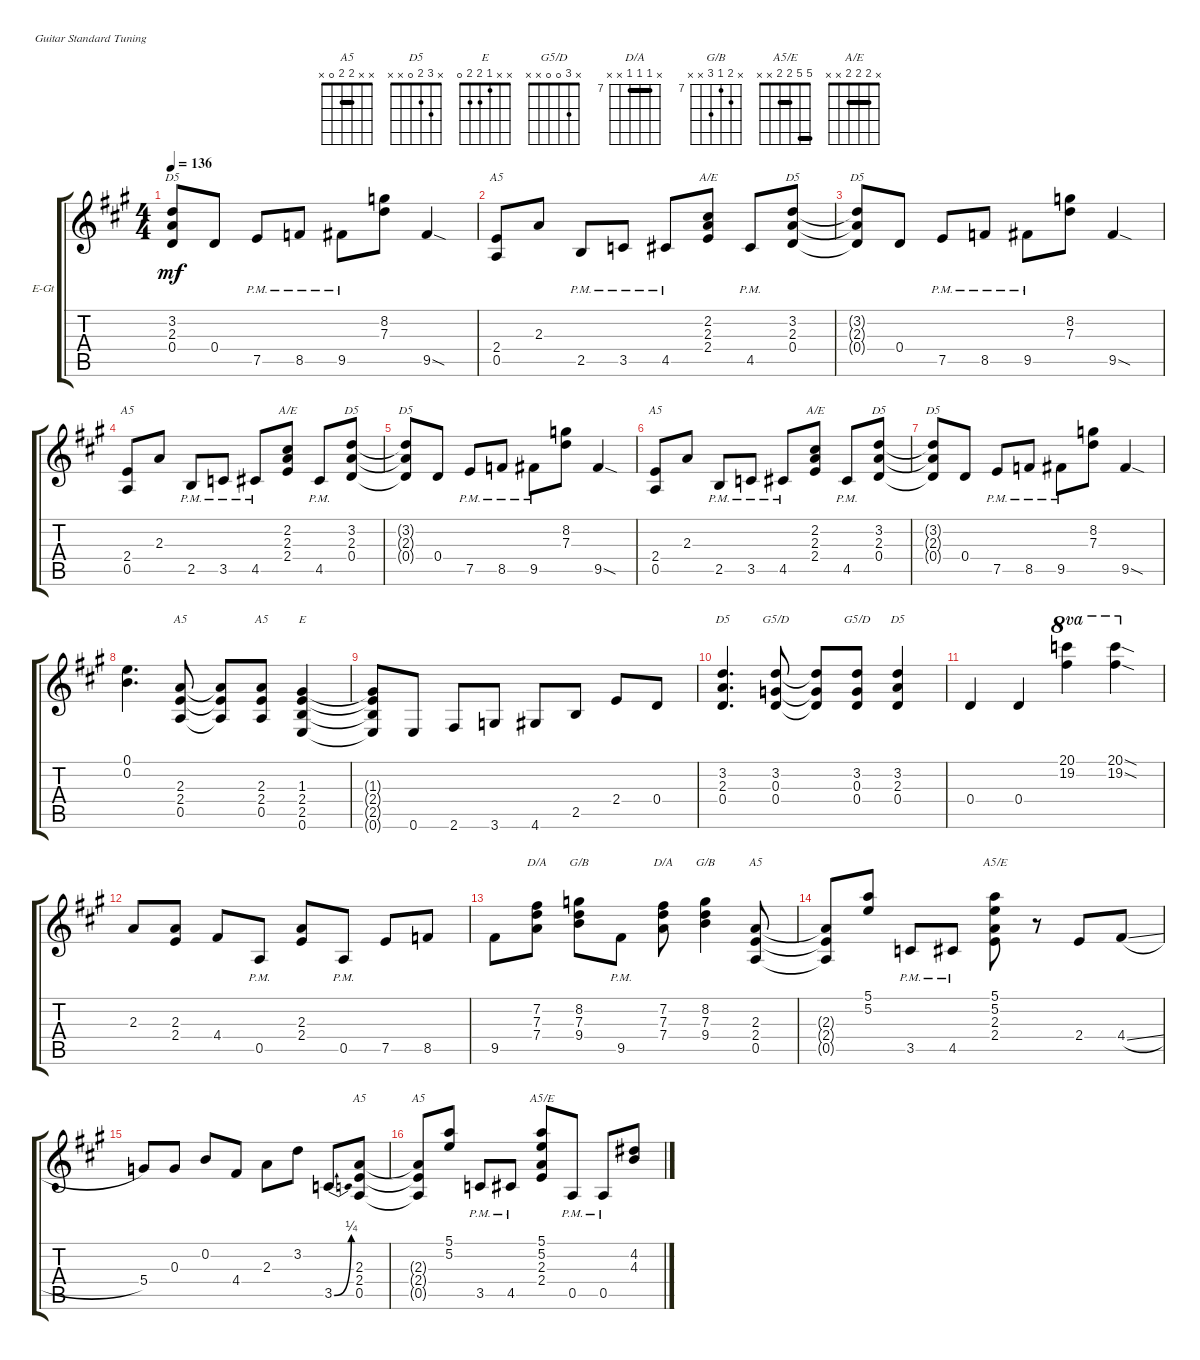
\defaultSystemsLayout 4
\bracketExtendMode groupsimilarinstruments
\firstSystemTrackNameOrientation horizontal
\otherSystemsTrackNameOrientation horizontal
\track ("RR Rhythym Guitar" "E-Gt") {instrument distortionguitar}
\staff {score tabs}
\tuning (E4 B3 G3 D3 A2 E2)
\chord ("A5" x x x 2 0 x)
\chord ("D5" x 3 2 0 x x)
\chord ("A5" x x 2 2 0 x) {barre 2}
\chord ("E" x x 1 2 2 0)
\chord ("G5/D" x 3 0 0 x x)
\chord ("D/A" x 7 7 7 x x) {firstfret 7 barre (7 7)}
\chord ("G/B" x 8 7 9 x x) {firstfret 7}
\chord ("A5/E" 5 5 2 2 x x) {barre (2 5)}
\chord ("A/E" x 2 2 2 x x) {barre (2 2)}
\ts (4 4)
\tempo 136
\clef g2
\ks a
(3.2{t} 2.3{t} 0.4{t}).8{ch "D5" dy mf} 0.4.8 7.5{pm}.8 8.5{pm}.8 9.5{pm}.8 (8.2 7.3).8 9.5{sod}.4 |
(0.5 2.4).8{ch "A5"} 2.3.8 2.5{pm}.8 3.5{pm}.8 4.5{pm}.8 (2.4 2.3 2.2).8{ch "A/E"} 4.5{pm}.8 (3.2 2.3 0.4).8{ch "D5"} |
(3.2{t} 2.3{t} 0.4{t}).8{ch "D5"} 0.4.8 7.5{pm}.8 8.5{pm}.8 9.5{pm}.8 (8.2 7.3).8 9.5{sod}.4 |
(0.5 2.4).8{ch "A5"} 2.3.8 2.5{pm}.8 3.5{pm}.8 4.5{pm}.8 (2.4 2.3 2.2).8{ch "A/E"} 4.5{pm}.8 (3.2 2.3 0.4).8{ch "D5"} |
(3.2{t} 2.3{t} 0.4{t}).8{ch "D5"} 0.4.8 7.5{pm}.8 8.5{pm}.8 9.5{pm}.8 (8.2 7.3).8 9.5{sod}.4 |
(0.5 2.4).8{ch "A5"} 2.3.8 2.5{pm}.8 3.5{pm}.8 4.5{pm}.8 (2.4 2.3 2.2).8{ch "A/E"} 4.5{pm}.8 (3.2 2.3 0.4).8{ch "D5"} |
(3.2{t} 2.3{t} 0.4{t}).8{ch "D5"} 0.4.8 7.5{pm}.8 8.5{pm}.8 9.5{pm}.8 (8.2 7.3).8 9.5{sod}.4 |
(0.1 0.2).4{d} (0.5 2.4 2.3).8{ch "A5"} (0.5{t} 2.4{t} 2.3{t}).8 (0.5 2.4 2.3).8{ch "A5"} (0.6 2.5 2.4 1.3).4{ch "E"} |
(0.6{t} 2.5{t} 2.4{t} 1.3{t}).8 0.6.8 2.6.8 3.6.8 4.6.8 2.5.8 2.4.8 0.4.8 |
(3.2 2.3 0.4).4{d ch "D5"} (3.2 0.3 0.4).8{ch "G5/D"} (3.2{t} 0.3{t} 0.4{t}).8 (3.2 0.3 0.4).8{ch "G5/D"} (3.2 2.3 0.4).4{ch "D5"} |
0.4.4 0.4.4 (20.1 19.2).4{ot 8va} (20.1{sod} 19.2{sod}).4{ot 8va} |
2.3.8 (2.3 2.4).8 4.4.8 0.5{pm}.8 (2.3 2.4).8 0.5{pm}.8 7.5.8 8.5.8 |
9.5.8 (7.2 7.3 7.4).8{ch "D/A"} (8.2 7.3 9.4).8{ch "G/B"} 9.5{pm}.8 (7.4 7.3 7.2).8{ch "D/A"} (8.2 7.3 9.4).4{ch "G/B"} (0.5 2.4 2.3).8{ch "A5"} |
(2.3{t} 2.4{t} 0.5{t}).8 (5.1 5.2).8 3.5{pm}.8 4.5{pm}.8 (2.4 2.3 5.2 5.1).8{ch "A5/E"} r.8 2.4.8 4.4{sl}.8 |
5.4.8 0.3.8 0.2.8 4.4.8 2.3.8 3.2.8 3.5{be (bend 0 0 16.2 1)}.8 (0.5 2.4 2.3).8{ch "A5"} |
(0.5{t} 2.4{t} 2.3{t}).8{ch "A5"} (5.1 5.2).8 3.5{pm}.8 4.5{pm}.8 (2.4 2.3 5.2 5.1).8{ch "A5/E"} 0.5{pm}.8 0.5{pm}.8 (4.2 4.3).8
